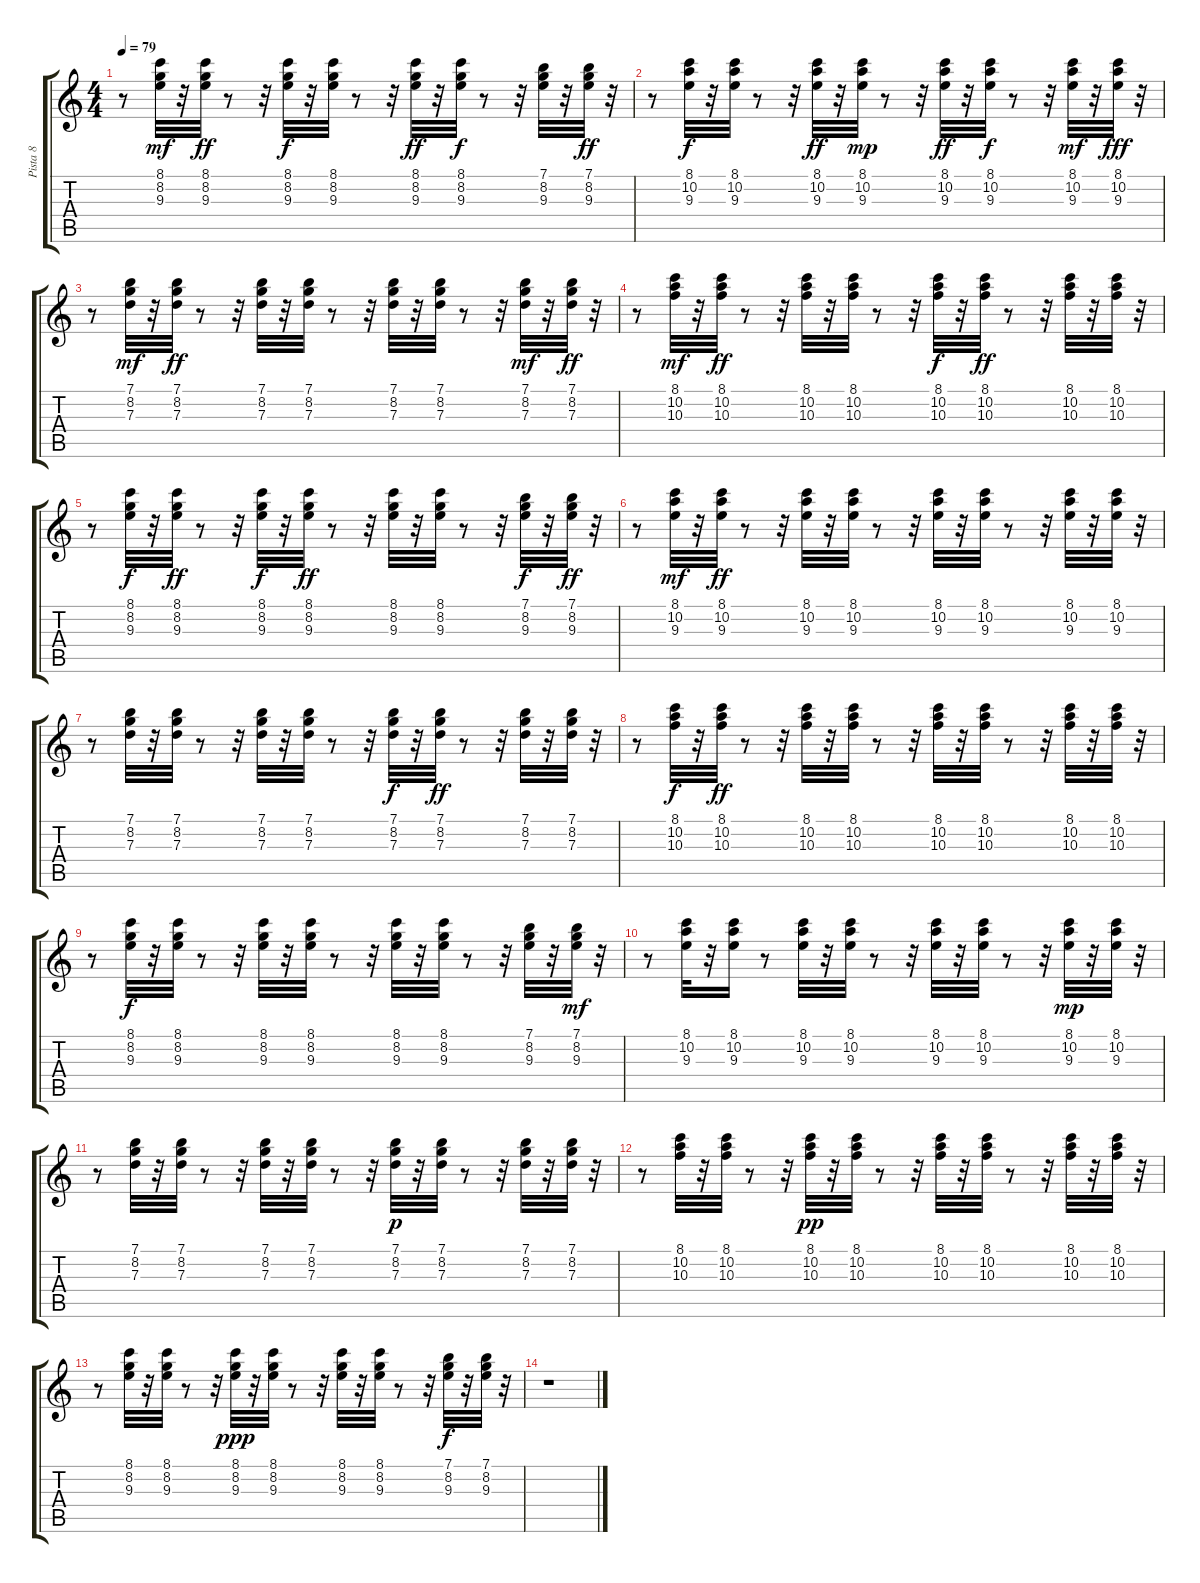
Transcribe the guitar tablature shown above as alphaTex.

\track ("Pista 8" "Pista 8") {instrument acousticguitarnylon}
\staff {score tabs}
\tuning (E4 B3 G3 D3 A2 E2) {hide}
\ts (4 4)
\tempo 79
\clef g2
\ks c
r.8{dy mf} (8.1 8.2 9.3).32 r.32 (8.1 8.2 9.3).32{dy ff} r.8 r.32 (8.1 8.2 9.3).32{dy f} r.32 (8.1 8.2 9.3).32 r.8 r.32 (8.1 8.2 9.3).32{dy ff} r.32 (8.1 8.2 9.3).32{dy f} r.8 r.32 (7.1 8.2 9.3).32 r.32 (7.1 8.2 9.3).32{dy ff} r.32 |
r.8 (8.1 10.2 9.3).32{dy f} r.32 (8.1 10.2 9.3).32 r.8 r.32 (8.1 10.2 9.3).32{dy ff} r.32 (8.1 10.2 9.3).32{dy mp} r.8 r.32 (8.1 10.2 9.3).32{dy ff} r.32 (8.1 10.2 9.3).32{dy f} r.8 r.32 (8.1 10.2 9.3).32{dy mf} r.32 (8.1 10.2 9.3).32{dy fff} r.32 |
r.8 (7.1 8.2 7.3).32{dy mf} r.32 (7.1 8.2 7.3).32{dy ff} r.8 r.32 (7.1 8.2 7.3).32 r.32 (7.1 8.2 7.3).32 r.8 r.32 (7.1 8.2 7.3).32 r.32 (7.1 8.2 7.3).32 r.8 r.32 (7.1 8.2 7.3).32{dy mf} r.32 (7.1 8.2 7.3).32{dy ff} r.32 |
r.8 (8.1 10.2 10.3).32{dy mf} r.32 (8.1 10.2 10.3).32{dy ff} r.8 r.32 (8.1 10.2 10.3).32 r.32 (8.1 10.2 10.3).32 r.8 r.32 (8.1 10.2 10.3).32{dy f} r.32 (8.1 10.2 10.3).32{dy ff} r.8 r.32 (8.1 10.2 10.3).32 r.32 (8.1 10.2 10.3).32 r.32 |
r.8 (8.1 8.2 9.3).32{dy f} r.32 (8.1 8.2 9.3).32{dy ff} r.8 r.32 (8.1 8.2 9.3).32{dy f} r.32 (8.1 8.2 9.3).32{dy ff} r.8 r.32 (8.1 8.2 9.3).32 r.32 (8.1 8.2 9.3).32 r.8 r.32 (7.1 8.2 9.3).32{dy f} r.32 (7.1 8.2 9.3).32{dy ff} r.32 |
r.8 (8.1 10.2 9.3).32{dy mf} r.32 (8.1 10.2 9.3).32{dy ff} r.8 r.32 (8.1 10.2 9.3).32 r.32 (8.1 10.2 9.3).32 r.8 r.32 (8.1 10.2 9.3).32 r.32 (8.1 10.2 9.3).32 r.8 r.32 (8.1 10.2 9.3).32 r.32 (8.1 10.2 9.3).32 r.32 |
r.8 (7.1 8.2 7.3).32 r.32 (7.1 8.2 7.3).32 r.8 r.32 (7.1 8.2 7.3).32 r.32 (7.1 8.2 7.3).32 r.8 r.32 (7.1 8.2 7.3).32{dy f} r.32 (7.1 8.2 7.3).32{dy ff} r.8 r.32 (7.1 8.2 7.3).32 r.32 (7.1 8.2 7.3).32 r.32 |
r.8 (8.1 10.2 10.3).32{dy f} r.32 (8.1 10.2 10.3).32{dy ff} r.8 r.32 (8.1 10.2 10.3).32 r.32 (8.1 10.2 10.3).32 r.8 r.32 (8.1 10.2 10.3).32 r.32 (8.1 10.2 10.3).32 r.8 r.32 (8.1 10.2 10.3).32 r.32 (8.1 10.2 10.3).32 r.32 |
r.8 (8.1 8.2 9.3).32{dy f} r.32 (8.1 8.2 9.3).32 r.8 r.32 (8.1 8.2 9.3).32 r.32 (8.1 8.2 9.3).32 r.8 r.32 (8.1 8.2 9.3).32 r.32 (8.1 8.2 9.3).32 r.8 r.32 (7.1 8.2 9.3).32 r.32 (7.1 8.2 9.3).32{dy mf} r.32 |
r.8 (8.1 10.2 9.3).32 r.32 (8.1 10.2 9.3).16 r.8 (8.1 10.2 9.3).32 r.32 (8.1 10.2 9.3).32 r.8 r.32 (8.1 10.2 9.3).32 r.32 (8.1 10.2 9.3).32 r.8 r.32 (8.1 10.2 9.3).32{dy mp} r.32 (8.1 10.2 9.3).32 r.32 |
r.8 (7.1 8.2 7.3).32 r.32 (7.1 8.2 7.3).32 r.8 r.32 (7.1 8.2 7.3).32 r.32 (7.1 8.2 7.3).32 r.8 r.32 (7.1 8.2 7.3).32{dy p} r.32 (7.1 8.2 7.3).32 r.8 r.32 (7.1 8.2 7.3).32 r.32 (7.1 8.2 7.3).32 r.32 |
r.8 (8.1 10.2 10.3).32 r.32 (8.1 10.2 10.3).32 r.8 r.32 (8.1 10.2 10.3).32{dy pp} r.32 (8.1 10.2 10.3).32 r.8 r.32 (8.1 10.2 10.3).32 r.32 (8.1 10.2 10.3).32 r.8 r.32 (8.1 10.2 10.3).32 r.32 (8.1 10.2 10.3).32 r.32 |
r.8 (8.1 8.2 9.3).32 r.32 (8.1 8.2 9.3).32 r.8 r.32 (8.1 8.2 9.3).32{dy ppp} r.32 (8.1 8.2 9.3).32 r.8 r.32 (8.1 8.2 9.3).32 r.32 (8.1 8.2 9.3).32 r.8 r.32 (7.1 8.2 9.3).32{dy f} r.32 (7.1 8.2 9.3).32 r.32 |
r.1
